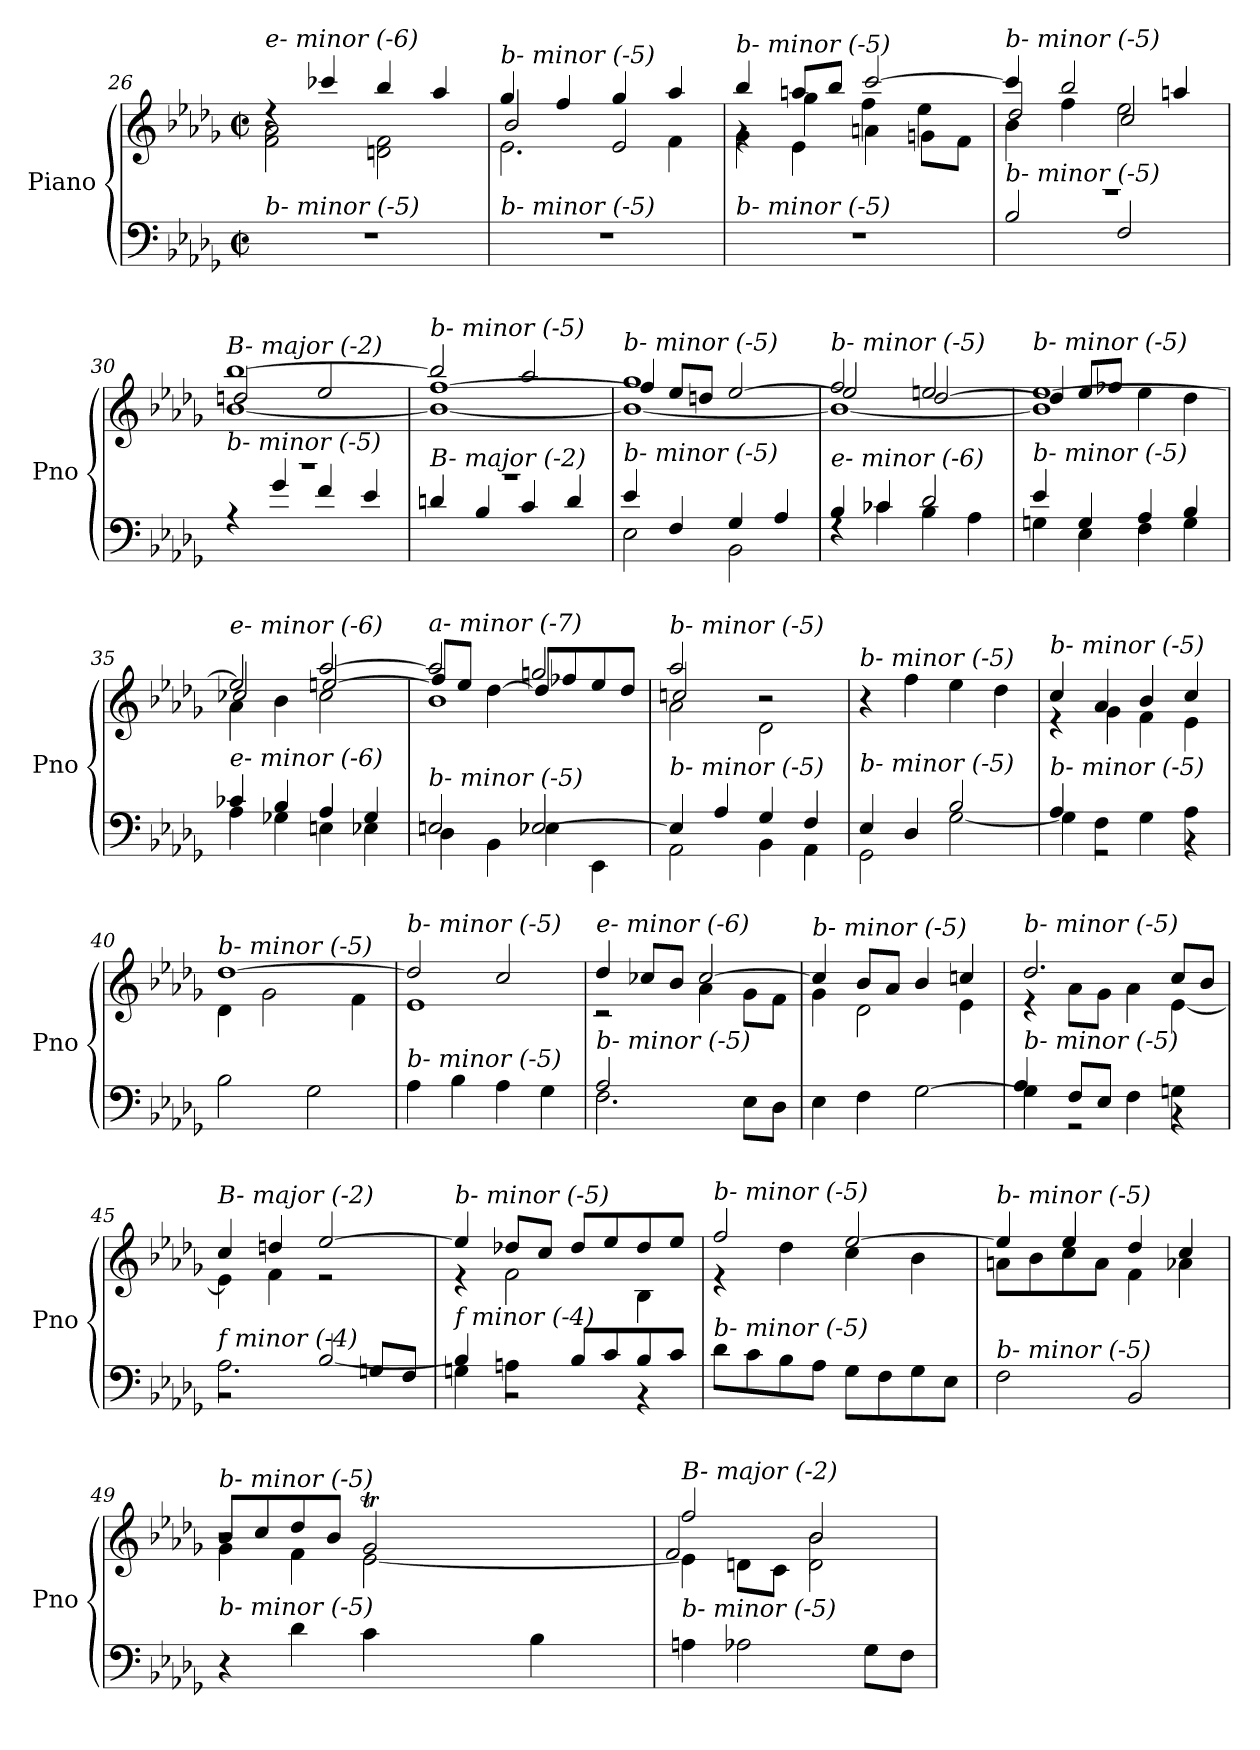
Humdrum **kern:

**kern	**kern
*part1	*part1
*staff2	*staff1
*I"Piano	*
*I'Pno	*
*clefF4	*clefG2
*k[b-e-a-d-g-]	*k[b-e-a-d-g-]
*M2/2	*M2/2
*met(c|)	*met(c|)
=26	=26
*	*^
!	!LO:TX:i:t=e- minor (-6)	!
!LO:TX:i:t=b- minor (-5)	!	!
1r	4rdd	2f\ 2a-\
.	4ccc-X/	.
.	4bb-/	2dn\ 2f\
.	4aa-/	.
=27	=27	=27
*	*	*^
!	!LO:TX:i:t=b- minor (-5)	!	!
!LO:TX:i:t=b- minor (-5)	!	!	!
1r	4gg-/	2.e-\	2b-/
.	4ff/	.	.
.	4gg-/	.	2e-/
.	4aa-/	4f\	.
=28	=28	=28	=28
!	!LO:TX:i:t=b- minor (-5)	!	!
!LO:TX:i:t=b- minor (-5)	!	!	!
1r	4bb-/	4g-\	4rg
.	8aan/L	4e-\	4gg-\
.	8bb-/J	.	.
.	[2ccc/	4an\	4ff\
.	.	8gn\L	4ee-\
.	.	8f\J	.
=29	=29	=29	=29
*^	*	*	*
!	!	!LO:TX:i:t=b- minor (-5)	!	!
!LO:TX:i:t=b- minor (-5)	!	!	!	!
1r	2B-/	4ccc/]	4b-\	2dd-/
.	.	2bb-/	4ff\	.
.	2F/	.	2ee-\	2cc/
.	.	4aan/	.	.
=30	=30	=30	=30	=30
!	!	!LO:TX:i:t=B- major (-2)	!	!
!LO:TX:i:t=b- minor (-5)	!	!	!	!
1r	4rA	[1bb-	[1b-	2ddn/
.	4g-/	.	.	.
.	4f/	.	.	2ee-/
.	4e-/	.	.	.
!!LO:PB:g=z	!!	!!
=31	=31	=31	=31	=31
!	!	!LO:TX:i:t=b- minor (-5)	!	!
!LO:TX:i:t=B- major (-2)	!	!	!	!
1r	4dn/	2bb-/]	1b-_	[1ff
.	4B-/	.	.	.
.	4c/	2aa-/	.	.
.	4d/	.	.	.
=32	=32	=32	=32	=32
!	!	!LO:TX:i:t=b- minor (-5)	!	!
!LO:TX:i:t=b- minor (-5)	!	!	!	!
4e-/	2E-\	1gg-	1b-_	4ff/]
4F/	.	.	.	8ee-/L
.	.	.	.	8ddn/J
4G-/	2BB-\	.	.	[2ee-/
4A-/	.	.	.	.
=33	=33	=33	=33	=33
!	!	!LO:TX:i:t=b- minor (-5)	!	!
!LO:TX:i:t=e- minor (-6)	!	!	!	!
4B-/	4rF	2ff/	1b-_	2ee-/]
4c-X/	4c-\	.	.	.
2d-/	4B-\	2eeni/	.	[2dd-/
.	4A-\	.	.	.
=34	=34	=34	=34	=34
!	!	!LO:TX:i:t=b- minor (-5)	!	!
!LO:TX:i:t=b- minor (-5)	!	!	!	!
4e-/	4Gn\	[1ee-	1b-]	4dd-/]
4G/	4E-\	.	.	8ee-/L
.	.	.	.	8ff-Xj/J
4A-/	4F\	.	.	4ee-\
4B-/	4G\	.	.	4dd-\
=35	=35	=35	=35	=35
!	!	!LO:TX:i:t=e- minor (-6)	!	!
!LO:TX:i:t=e- minor (-6)	!	!	!	!
4c-X/	4A-\	2ee-/]	4a-\	2cc-X/
4B-/	4G-X\	.	4b-\	.
4A-/	4Eni\	[2aa-/	2cc-\	[2eeni/
4G-/	4E-\	.	.	.
=36	=36	=36	=36	=36
!	!	!LO:TX:i:t=a- minor (-7)	!	!
!LO:TX:i:t=b- minor (-5)	!	!	!	!
2Eni/	4D-\	2aa-/]	1b-	8ff-/L]
.	.	.	.	8ee-/J
.	4BB-\	.	.	[4dd-\
[2E-/	4E-\	2ggn/	.	8dd-/L]
.	.	.	.	8ff-X/
.	4EE-\	.	.	8ee-/
.	.	.	.	8dd-/J
!!LO:LB:g=z	!!	!!
=37	=37	=37	=37	=37
!	!	!LO:TX:i:t=b- minor (-5)	!	!
!LO:TX:i:t=b- minor (-5)	!	!	!	!
4E-/]	2AA-\	2aa-/	2a-\	2ccn/
4A-/	.	.	.	.
4G-/	4BB-\	2r	2d-\	2r
4F/	4AA-\	.	.	.
*	*	*v	*v	*v
=38	=38	=38
!	!	!LO:TX:i:t=b- minor (-5)
!LO:TX:i:t=b- minor (-5)	!	!
4E-/	2GG-\	4r
4D-/	.	4ff\
2B-/	[2G-\	4ee-\
.	.	4dd-\
=39	=39	=39
*	*	*^
!	!	!LO:TX:i:t=b- minor (-5)	!
!LO:TX:i:t=b- minor (-5)	!	!	!
4A-/	4G-\]	4cc/	4r
4F\	2r	4a-/	4g-\
4G-\	.	4b-/	4f\
4A-\	4r	4cc/	4e-\
=40	=40	=40	=40
!	!	!LO:TX:i:t=b- minor (-5)	!
!LO:TX:i:t=b- minor (-5)	!	!	!
*v	*v	*	*
2B-\	[1dd-	4d-\
.	.	2g-\
2G-\	.	.
.	.	4f\
=41	=41	=41
!	!LO:TX:i:t=b- minor (-5)	!
!LO:TX:i:t=b- minor (-5)	!	!
4A-\	2dd-/]	1e-
4B-\	.	.
4A-\	2cc/	.
4G-\	.	.
=42	=42	=42
*^	*	*
!	!	!LO:TX:i:t=e- minor (-6)	!
!LO:TX:i:t=b- minor (-5)	!	!	!
2A-/	2.F\	4dd-/	2r
.	.	8cc-X/L	.
.	.	8b-/J	.
2ryy	.	[2cc-/	4a-\
.	8E-\L	.	8g-\L
.	8D-\J	.	8f\J
=43	=43	=43	=43
!	!	!LO:TX:i:t=b- minor (-5)	!
!LO:TX:i:t=b- minor (-5)	!	!	!
*v	*v	*	*
4E-\	4cc-/]	4g-\
4F\	8b-/L	2d-\
.	8a-/J	.
[2G-\	4b-/	.
.	4ccn/	4e-\
!!LO:LB:g=z	!!
=44	=44	=44
*^	*	*
!	!	!LO:TX:i:t=b- minor (-5)	!
!LO:TX:i:t=b- minor (-5)	!	!	!
4G-\]	4A-/	2.dd-/	4r
8F/L	2r	.	8a-\L
8E-/J	.	.	8g-\J
4F\	.	.	4a-\
4Gn\	4r	8cc/L	[4e-\
.	.	8b-/J	.
=45	=45	=45	=45
!	!	!LO:TX:i:t=B- major (-2)	!
!LO:TX:i:t=f minor (-4)	!	!	!
2.A-\	2r	4cc/	4e-\]
.	.	4ddn/	4f\
.	[2B-/	[2ee-/	2r
8Gn/L	.	.	.
8F/J	.	.	.
=46	=46	=46	=46
!	!	!LO:TX:i:t=b- minor (-5)	!
!LO:TX:i:t=f minor (-4)	!	!	!
4Gn\	4B-/]	4ee-/]	4r
4An\	2r	8dd-X/L	2f\
.	.	8cc/J	.
8B-/L	.	8dd-/L	.
8c/	.	8ee-/	.
8B-/	4r	8dd-/	4B-\
8c/J	.	8ee-/J	.
*v	*v	*	*
=47	=47	=47
!	!LO:TX:i:t=b- minor (-5)	!
!LO:TX:i:t=b- minor (-5)	!	!
8d-\L	2ff/	4r
8c\	.	.
8B-\	.	4dd-\
8A-\J	.	.
8G-\L	[2ee-/	4cc\
8F\	.	.
8G-\	.	4b-\
8E-\J	.	.
=48	=48	=48
!	!LO:TX:i:t=b- minor (-5)	!
!LO:TX:i:t=b- minor (-5)	!	!
2F\	4ee-/]	8an\L
.	.	8b-\
.	4ee-/	8cc\
.	.	8a\J
2BB-/	4dd-/	4f\
.	4cc/	4a-X\
!!LO:LB:g=z
=49	=49	=49
*	*	*^
!	!LO:TX:i:t=b- minor (-5)	!	!
!LO:TX:i:t=b- minor (-5)	!	!	!
4r	8b-/L	4g-\	2r
.	8cc/	.	.
4d-\	8dd-/	4f\	.
.	8b-/J	.	.
4c\	2g-T/	[2e-\	32a-LLLyy
.	.	.	32g-yy
.	.	.	32a-yy
.	.	.	32g-yy
.	.	.	32a-yy
.	.	.	32g-yy
.	.	.	32a-yy
.	.	.	32g-JJJyy
4B-\	.	.	32a-LLLyy
.	.	.	32g-yy
.	.	.	32a-yy
.	.	.	32g-Jyy
.	.	.	16fyy
.	.	.	16g-JJyy
=50	=50	=50	=50
!	!LO:TX:i:t=B- major (-2)	!	!
!LO:TX:i:t=b- minor (-5)	!	!	!
4An\	2ff/	4e-\]	2f/
2A-X\	.	8dn\L	.
.	.	8c\J	.
.	2b-/	2d\	2b-\
8G-\L	.	.	.
8F\J	.	.	.
*	*v	*v	*v
=	=
*-	*-
